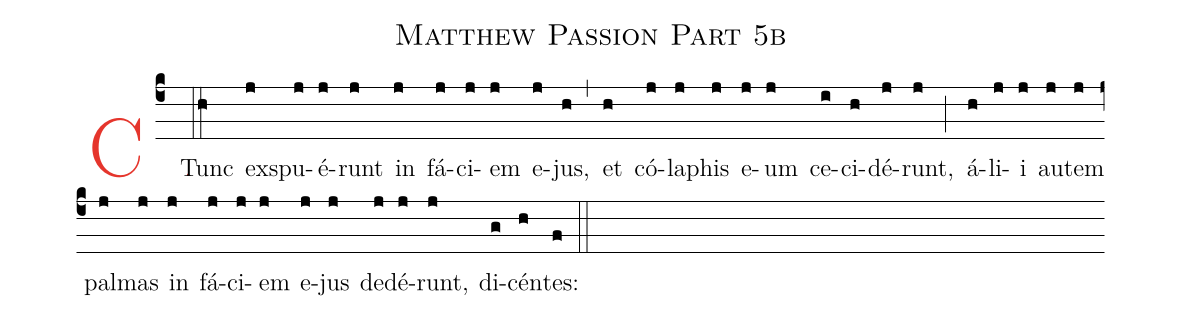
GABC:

name:Matthew Passion Part 5b;
%%
(c4) <c>C.</c>(::) Tunc(h) ex(j)spu(j)é(j)runt(j) in(j) fá(j)ci(j)em(j) e(j)jus,(h) (,) et(h) có(j)la(j)phis(j) e(j)um(j) ce(i)ci(h)dé(j)runt,(j) (;) á(h)li(j)i(j) au(j)tem(j) pal(j)mas(j) in(j) fá(j)ci(j)em(j) e(j)jus(j) de(j)dé(j)runt,(j) di(g)cén(h)tes:(f) (::)
